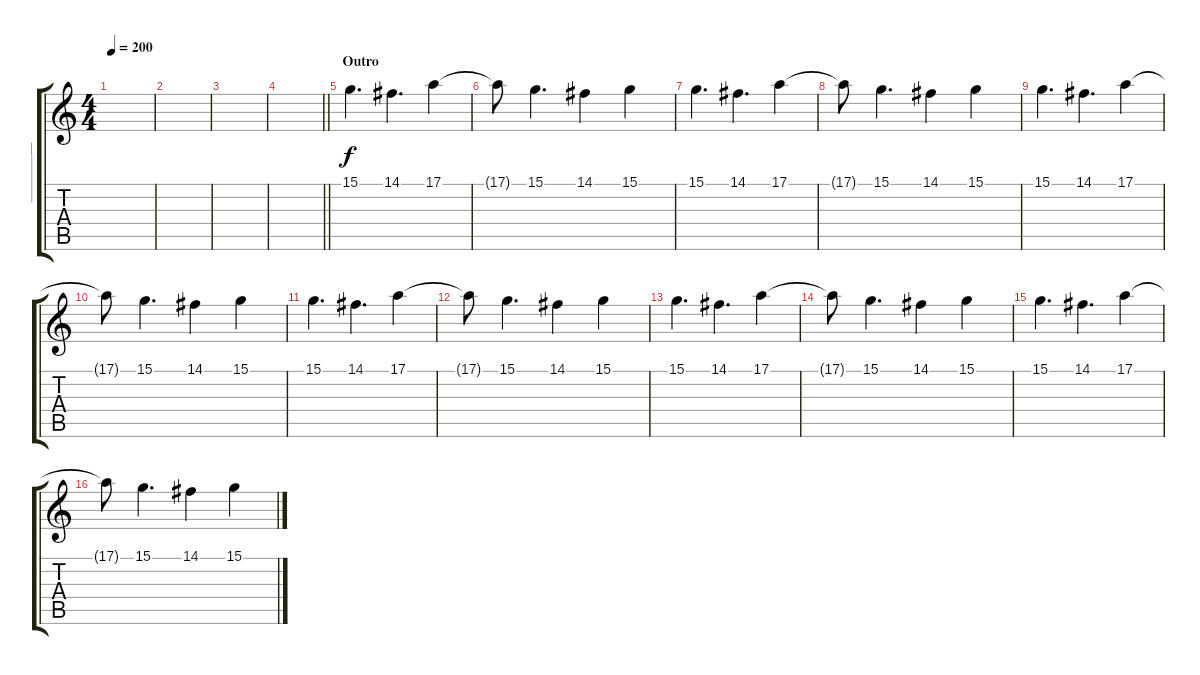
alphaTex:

\track ("__________ (Flute)" "__________") {instrument flute}
\staff {score tabs}
\tuning (E4 B3 G3 D3 A2 E2) {hide}
\ts (4 4)
\tempo 200
\clef g2
\ks c
|
|
|
\barLineRight lightlight
|
\section ("" "Outro")
15.1.4{d} 14.1.4{d} 17.1.4 |
17.1{t}.8 15.1.4{d} 14.1.4 15.1.4 |
15.1.4{d} 14.1.4{d} 17.1.4 |
17.1{t}.8 15.1.4{d} 14.1.4 15.1.4 |
15.1.4{d} 14.1.4{d} 17.1.4 |
17.1{t}.8 15.1.4{d} 14.1.4 15.1.4 |
15.1.4{d} 14.1.4{d} 17.1.4 |
17.1{t}.8 15.1.4{d} 14.1.4 15.1.4 |
15.1.4{d} 14.1.4{d} 17.1.4 |
17.1{t}.8 15.1.4{d} 14.1.4 15.1.4 |
15.1.4{d} 14.1.4{d} 17.1.4 |
17.1{t}.8 15.1.4{d} 14.1.4 15.1.4
